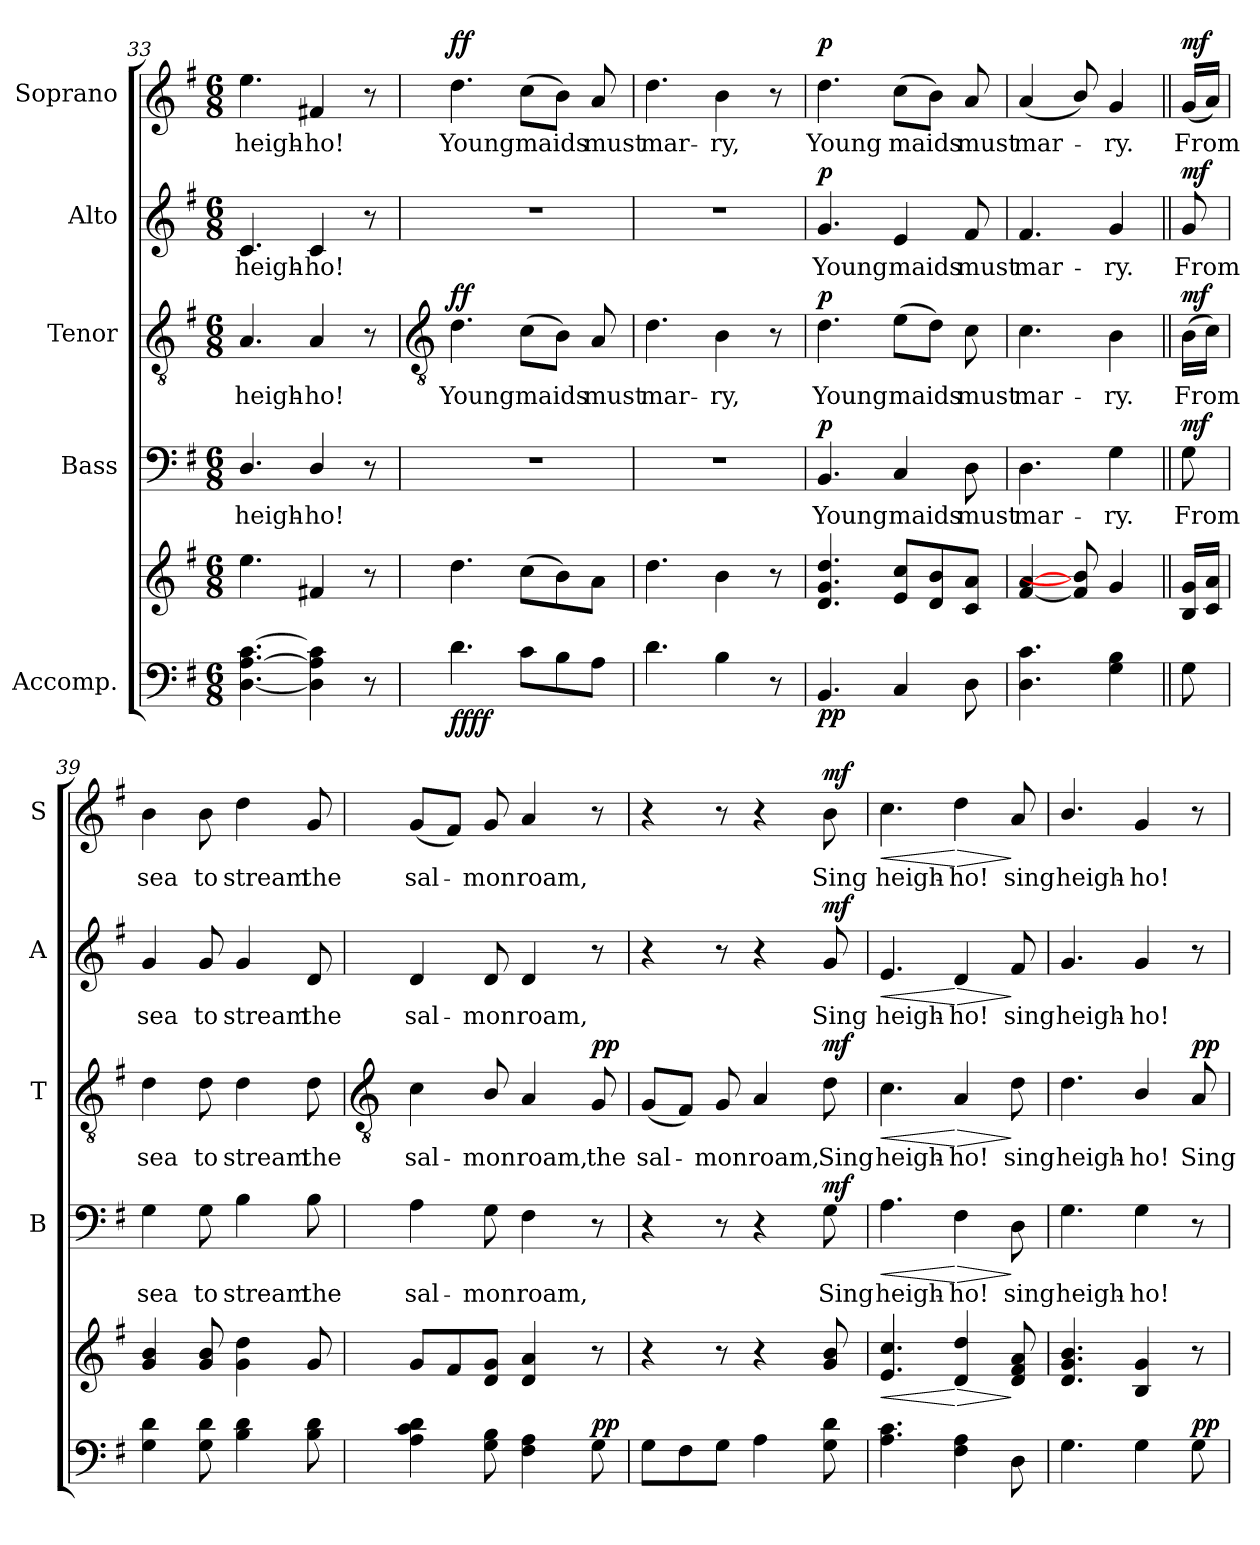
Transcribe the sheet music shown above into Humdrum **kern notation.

**kern	**kern	**dynam	**kern	**text	**dynam	**kern	**text	**dynam	**kern	**text	**dynam	**kern	**text	**dynam
*part5	*part5	*part5	*part4	*part4	*part4	*part3	*part3	*part3	*part2	*part2	*part2	*part1	*part1	*part1
*staff6	*staff5	*staff5/6	*staff4	*staff4	*staff4	*staff3	*staff3	*staff3	*staff2	*staff2	*staff2	*staff1	*staff1	*staff1
*I"Accomp.	*	*	*I"Bass	*	*	*I"Tenor	*	*	*I"Alto	*	*	*I"Soprano	*	*
*	*	*	*I'B	*	*	*I'T	*	*	*I'A	*	*	*I'S	*	*
*clefF4	*clefG2	*	*clefF4	*	*	*clefGv2	*	*	*clefG2	*	*	*clefG2	*	*
*k[f#]	*k[f#]	*	*k[f#]	*	*	*k[f#]	*	*	*k[f#]	*	*	*k[f#]	*	*
*G:	*G:	*	*G:	*	*	*G:	*	*	*G:	*	*	*G:	*	*
*M6/8	*M6/8	*	*M6/8	*	*	*M6/8	*	*	*M6/8	*	*	*M6/8	*	*
=33	=33	=33	=33	=33	=33	=33	=33	=33	=33	=33	=33	=33	=33	=33
!	!	!	!	!LO:LY:b	!	!	!LO:LY:b	!	!	!LO:LY:b	!	!	!LO:LY:b	!
[4.D\ [4.A\ [4.c\	4.ee	.	4.D/	heigh-	.	4.A	heigh-	.	4.c	heigh-	.	4.ee	heigh-	.
!	!	!	!	!LO:LY:b	!	!	!LO:LY:b	!	!	!LO:LY:b	!	!	!LO:LY:b	!
4D\] 4A\] 4c\]	4f#X	.	4D/	-ho!	.	4A	-ho!	.	4c	-ho!	.	4f#X	-ho!	.
8r	8r	.	8r	.	.	8r	.	.	8r	.	.	8r	.	.
!!LO:LB:g=z
=34	=34	=34	=34	=34	=34	=34	=34	=34	=34	=34	=34	=34	=34	=34
*	*	*	*	*	*	*clefGv2	*	*	*	*	*	*	*	*
!	!	!LO:DY:b=2	!LO:N:vis=1	!	!	!	!LO:LY:b	!	!LO:N:vis=1	!	!	!	!LO:LY:b	!
!	!	!LO:DY:n=1:b	!	!	!	!	!	!LO:DY:b	!	!	!	!	!	!LO:DY:b
4.d	4.dd	ff ff	2.r	.	.	4.d	Young	ff	2.r	.	.	4.dd	Young	ff
!	!	!	!	!	!	!	!LO:LY:b	!	!	!	!	!	!LO:LY:b	!
8cL	(>8ccL	.	.	.	.	(>8cL	maids	.	.	.	.	(>8ccL	maids	.
8B	8b)	.	.	.	.	8BJ)	.	.	.	.	.	8bJ)	.	.
!	!	!	!	!	!	!	!LO:LY:b	!	!	!	!	!	!LO:LY:b	!
8AJ	8aJ	.	.	.	.	8A	must	.	.	.	.	8a	must	.
=35	=35	=35	=35	=35	=35	=35	=35	=35	=35	=35	=35	=35	=35	=35
!	!	!	!LO:N:vis=1	!	!	!	!LO:LY:b	!	!LO:N:vis=1	!	!	!	!LO:LY:b	!
4.d	4.dd	.	2.r	.	.	4.d	mar-	.	2.r	.	.	4.dd	mar-	.
!	!	!	!	!	!	!	!LO:LY:b	!	!	!	!	!	!LO:LY:b	!
4B	4b	.	.	.	.	4B	-ry,	.	.	.	.	4b	-ry,	.
8r	8r	.	.	.	.	8r	.	.	.	.	.	8r	.	.
=36	=36	=36	=36	=36	=36	=36	=36	=36	=36	=36	=36	=36	=36	=36
!	!	!LO:DY:b=2	!	!LO:LY:b	!	!	!LO:LY:b	!	!	!LO:LY:b	!	!	!LO:LY:b	!
!	!	!LO:DY:n=1:b	!	!	!LO:DY:b	!	!	!LO:DY:b	!	!	!LO:DY:b	!	!	!LO:DY:b
4.BB	4.d 4.g 4.dd	p p	4.BB	Young	p	4.d	Young	p	4.g	Young	p	4.dd	Young	p
!	!	!	!	!LO:LY:b	!	!	!LO:LY:b	!	!	!LO:LY:b	!	!	!LO:LY:b	!
4C	8e 8ccL	.	4C	maids	.	(>8eL	maids	.	4e	maids	.	(>8ccL	maids	.
.	8d 8b	.	.	.	.	8dJ)	.	.	.	.	.	8bJ)	.	.
!	!	!	!	!LO:LY:b	!	!	!LO:LY:b	!	!	!LO:LY:b	!	!	!LO:LY:b	!
8D	8c 8aJ	.	8D	must	.	8c	must	.	8f#	must	.	8a	must	.
=37	=37	=37	=37	=37	=37	=37	=37	=37	=37	=37	=37	=37	=37	=37
!	!	!	!	!LO:LY:b	!	!	!LO:LY:b	!	!	!LO:LY:b	!	!	!LO:LY:b	!
4.D 4.c	[4f# [4a	.	4.D	mar-	.	4.c	mar-	.	4.f#	mar-	.	(<4a	mar-	.
.	8f#/] 8b/]	.	.	.	.	.	.	.	.	.	.	8b/)	.	.
!	!	!	!	!LO:LY:b	!	!	!LO:LY:b	!	!	!LO:LY:b	!	!	!LO:LY:b	!
4G 4B	4g	.	4G	-ry.	.	4B	-ry.	.	4g	-ry.	.	4g	ry.	.
=38||	=38||	=38||	=38||	=38||	=38||	=38||	=38||	=38||	=38||	=38||	=38||	=38||	=38||	=38||
!	!	!LO:DY:b=2	!	!LO:LY:b	!	!	!LO:LY:b	!	!	!LO:LY:b	!	!	!LO:LY:b	!
!	!	!LO:DY:n=1:b	!	!	!LO:DY:b	!	!	!LO:DY:b	!	!	!LO:DY:b	!	!	!LO:DY:b
8G	16B 16gLL	mf mf	8G	From	mf	(>16BLL	From	mf	8g	From	mf	(<16gLL	From	mf
.	16c 16aJJ	.	.	.	.	16cJJ)	.	.	.	.	.	16aJJ)	.	.
=39	=39	=39	=39	=39	=39	=39	=39	=39	=39	=39	=39	=39	=39	=39
!	!	!	!	!LO:LY:b	!	!	!LO:LY:b	!	!	!LO:LY:b	!	!	!LO:LY:b	!
4G 4d	4g 4b	.	4G	sea	.	4d	sea	.	4g	sea	.	4b	sea	.
!	!	!	!	!LO:LY:b	!	!	!LO:LY:b	!	!	!LO:LY:b	!	!	!LO:LY:b	!
8G 8d	8g 8b	.	8G	to	.	8d	to	.	8g	to	.	8b	to	.
!	!	!	!	!LO:LY:b	!	!	!LO:LY:b	!	!	!LO:LY:b	!	!	!LO:LY:b	!
4B 4d	4g 4dd	.	4B	stream	.	4d	stream	.	4g	stream	.	4dd	stream	.
!	!	!	!	!LO:LY:b	!	!	!LO:LY:b	!	!	!LO:LY:b	!	!	!LO:LY:b	!
8B 8d	8g	.	8B	the	.	8d	the	.	8d	the	.	8g	the	.
!!LO:LB:g=z
=40	=40	=40	=40	=40	=40	=40	=40	=40	=40	=40	=40	=40	=40	=40
*	*	*	*	*	*	*clefGv2	*	*	*	*	*	*	*	*
!	!	!	!	!LO:LY:b	!	!	!LO:LY:b	!	!	!LO:LY:b	!	!	!LO:LY:b	!
4A 4c 4d	8gL	.	4A	sal-	.	4c	sal-	.	4d	sal-	.	(<8gL	sal-	.
.	8f#	.	.	.	.	.	.	.	.	.	.	8f#J)	.	.
!	!	!	!	!LO:LY:b	!	!	!LO:LY:b	!	!	!LO:LY:b	!	!	!LO:LY:b	!
8G 8B	8d 8gJ	.	8G	-mon	.	8B/	-mon	.	8d	-mon	.	8g	mon	.
!	!	!	!	!LO:LY:b	!	!	!LO:LY:b	!	!	!LO:LY:b	!	!	!LO:LY:b	!
4F# 4A	4d 4a	.	4F#	roam,	.	4A	roam,	.	4d	roam,	.	4a	roam,	.
!	!	!LO:DY:a=2	!	!	!	!	!LO:LY:b	!LO:DY:b	!	!	!	!	!	!
8G	8r	pp	8r	.	.	8G	the	pp	8r	.	.	8r	.	.
=41	=41	=41	=41	=41	=41	=41	=41	=41	=41	=41	=41	=41	=41	=41
!	!	!	!	!	!	!	!LO:LY:b	!	!	!	!	!	!	!
8GL	4r	.	4r	.	.	(<8GL	sal-	.	4r	.	.	4r	.	.
8F#	.	.	.	.	.	8F#J)	.	.	.	.	.	.	.	.
!	!	!	!	!	!	!	!LO:LY:b	!	!	!	!	!	!	!
8GJ	8r	.	8r	.	.	8G	mon	.	8r	.	.	8r	.	.
!	!	!	!	!	!	!	!LO:LY:b	!	!	!	!	!	!	!
4A	4r	.	4r	.	.	4A	roam,	.	4r	.	.	4r	.	.
!	!	!LO:DY:b=2	!	!LO:LY:b	!	!	!LO:LY:b	!	!	!LO:LY:b	!	!	!LO:LY:b	!
!	!	!LO:DY:n=1:b	!	!	!LO:DY:b	!	!	!LO:DY:b	!	!	!LO:DY:b	!	!	!LO:DY:b
8G 8d	8g 8b	mf mf	8G	Sing	mf	8d	Sing	mf	8g	Sing	mf	8b	Sing	mf
=42	=42	=42	=42	=42	=42	=42	=42	=42	=42	=42	=42	=42	=42	=42
!	!	!LO:HP:b	!	!LO:LY:b	!LO:HP:b	!	!LO:LY:b	!LO:HP:b	!	!LO:LY:b	!LO:HP:b	!	!LO:LY:b	!LO:HP:b
4.A 4.c	4.e 4.cc	<	4.A	heigh-	<	4.c	heigh-	<	4.e	heigh-	<	4.cc	heigh-	<
!	!	!LO:HP:n=1:b	!	!LO:LY:b	!LO:HP:n=1:b	!	!LO:LY:b	!LO:HP:n=1:b	!	!LO:LY:b	!LO:HP:n=1:b	!	!LO:LY:b	!LO:HP:n=1:b
4F# 4A	4d 4dd	[ >	4F#	-ho!	[ >	4A	-ho!	[ >	4d	-ho!	[ >	4dd	-ho!	[ >
!	!	!	!	!LO:LY:b	!	!	!LO:LY:b	!	!	!LO:LY:b	!	!	!LO:LY:b	!
8D	8d 8f# 8a	]	8D	sing	]	8d	sing	]	8f#	sing	]	8a	sing	]
=43	=43	=43	=43	=43	=43	=43	=43	=43	=43	=43	=43	=43	=43	=43
!	!	!	!	!LO:LY:b	!	!	!LO:LY:b	!	!	!LO:LY:b	!	!	!LO:LY:b	!
4.G	4.d/ 4.g/ 4.b/	.	4.G	heigh-	.	4.d	heigh-	.	4.g	heigh-	.	4.b/	heigh-	.
!	!	!	!	!LO:LY:b	!	!	!LO:LY:b	!	!	!LO:LY:b	!	!	!LO:LY:b	!
4G	4B 4g	.	4G	-ho!	.	4B/	-ho!	.	4g	-ho!	.	4g	-ho!	.
!	!	!LO:DY:a=2	!	!	!	!	!LO:LY:b	!LO:DY:b	!	!	!	!	!	!
8G	8r	pp	8r	.	.	8A	Sing	pp	8r	.	.	8r	.	.
=	=	=	=	=	=	=	=	=	=	=	=	=	=	=
*-	*-	*-	*-	*-	*-	*-	*-	*-	*-	*-	*-	*-	*-	*-
